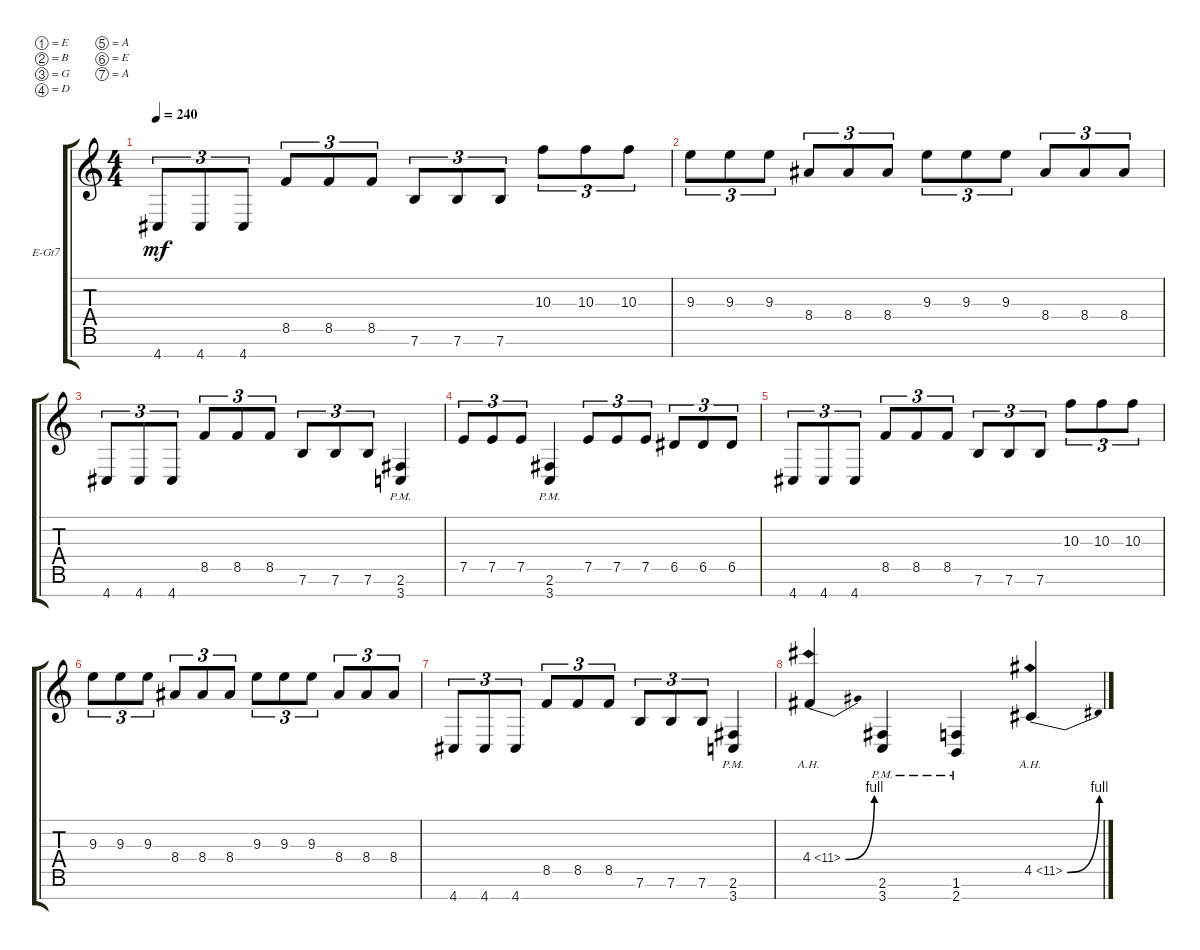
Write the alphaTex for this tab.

\defaultSystemsLayout 4
\bracketExtendMode groupsimilarinstruments
\firstSystemTrackNameOrientation horizontal
\otherSystemsTrackNameOrientation horizontal
\track ("Electric Guitar" "E-Gt7") {instrument distortionguitar}
\staff {score tabs}
\tuning (E4 B3 G3 D3 A2 E2 A1)
\ts (4 4)
\tempo 240
\clef g2
\ks c
4.7.8{tu (3 2) dy mf} 4.7.8{tu (3 2)} 4.7.8{tu (3 2)} 8.5.8{tu (3 2)} 8.5.8{tu (3 2)} 8.5.8{tu (3 2)} 7.6.8{tu (3 2)} 7.6.8{tu (3 2)} 7.6.8{tu (3 2)} 10.3.8{tu (3 2)} 10.3.8{tu (3 2)} 10.3.8{tu (3 2)} |
9.3.8{tu (3 2)} 9.3.8{tu (3 2)} 9.3.8{tu (3 2)} 8.4.8{tu (3 2)} 8.4.8{tu (3 2)} 8.4.8{tu (3 2)} 9.3.8{tu (3 2)} 9.3.8{tu (3 2)} 9.3.8{tu (3 2)} 8.4.8{tu (3 2)} 8.4.8{tu (3 2)} 8.4.8{tu (3 2)} |
4.7.8{tu (3 2)} 4.7.8{tu (3 2)} 4.7.8{tu (3 2)} 8.5.8{tu (3 2)} 8.5.8{tu (3 2)} 8.5.8{tu (3 2)} 7.6.8{tu (3 2)} 7.6.8{tu (3 2)} 7.6.8{tu (3 2)} (3.7{pm} 2.6{pm}).4 |
7.5.8{tu (3 2)} 7.5.8{tu (3 2)} 7.5.8{tu (3 2)} (3.7{pm} 2.6{pm}).4 7.5.8{tu (3 2)} 7.5.8{tu (3 2)} 7.5.8{tu (3 2)} 6.5.8{tu (3 2)} 6.5.8{tu (3 2)} 6.5.8{tu (3 2)} |
4.7.8{tu (3 2)} 4.7.8{tu (3 2)} 4.7.8{tu (3 2)} 8.5.8{tu (3 2)} 8.5.8{tu (3 2)} 8.5.8{tu (3 2)} 7.6.8{tu (3 2)} 7.6.8{tu (3 2)} 7.6.8{tu (3 2)} 10.3.8{tu (3 2)} 10.3.8{tu (3 2)} 10.3.8{tu (3 2)} |
9.3.8{tu (3 2)} 9.3.8{tu (3 2)} 9.3.8{tu (3 2)} 8.4.8{tu (3 2)} 8.4.8{tu (3 2)} 8.4.8{tu (3 2)} 9.3.8{tu (3 2)} 9.3.8{tu (3 2)} 9.3.8{tu (3 2)} 8.4.8{tu (3 2)} 8.4.8{tu (3 2)} 8.4.8{tu (3 2)} |
4.7.8{tu (3 2)} 4.7.8{tu (3 2)} 4.7.8{tu (3 2)} 8.5.8{tu (3 2)} 8.5.8{tu (3 2)} 8.5.8{tu (3 2)} 7.6.8{tu (3 2)} 7.6.8{tu (3 2)} 7.6.8{tu (3 2)} (3.7{pm} 2.6{pm}).4 |
4.4{be (bend 0 0 59.4 4) ah 7}.4 (3.7{pm} 2.6{pm}).4 (2.7{pm} 1.6{pm}).4 4.5{be (bend 0 0 59.4 4) ah 7}.4
